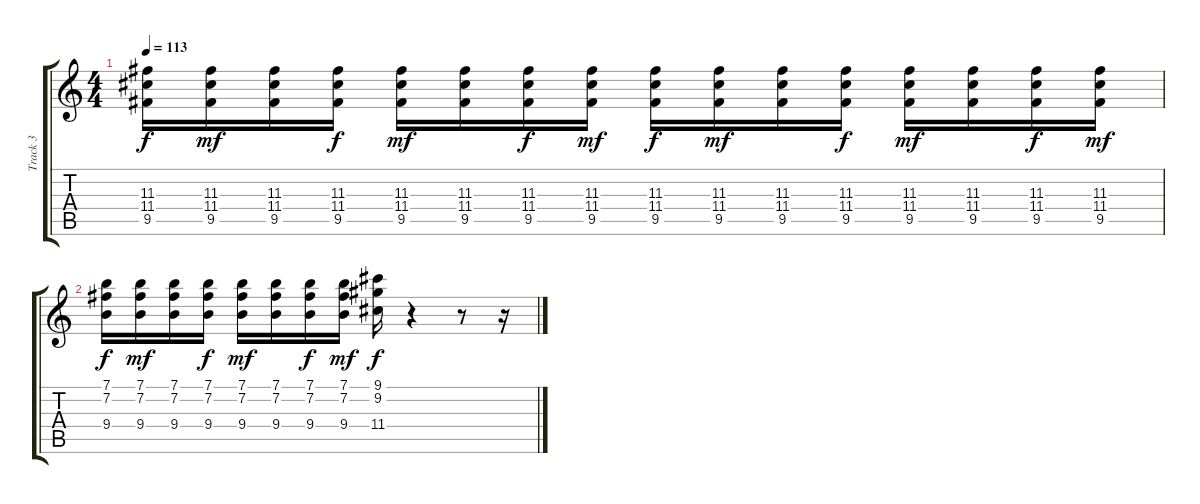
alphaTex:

\track ("Track 3" "Track 3") {instrument acousticguitarnylon}
\staff {score tabs}
\tuning (E4 B3 G3 D3 A2 E2) {hide}
\ts (4 4)
\tempo 113
\clef g2
\ks c
(11.3 11.4 9.5).16{dy f} (11.3 11.4 9.5).16{dy mf} (11.3 11.4 9.5).16 (11.3 11.4 9.5).16{dy f} (11.3 11.4 9.5).16{dy mf} (11.3 11.4 9.5).16 (11.3 11.4 9.5).16{dy f} (11.3 11.4 9.5).16{dy mf} (11.3 11.4 9.5).16{dy f} (11.3 11.4 9.5).16{dy mf} (11.3 11.4 9.5).16 (11.3 11.4 9.5).16{dy f} (11.3 11.4 9.5).16{dy mf} (11.3 11.4 9.5).16 (11.3 11.4 9.5).16{dy f} (11.3 11.4 9.5).16{dy mf} |
(7.1 7.2 9.4).16{dy f} (7.1 7.2 9.4).16{dy mf} (7.1 7.2 9.4).16 (7.1 7.2 9.4).16{dy f} (7.1 7.2 9.4).16{dy mf} (7.1 7.2 9.4).16 (7.1 7.2 9.4).16{dy f} (7.1 7.2 9.4).16{dy mf} (9.1 9.2 11.4).16{dy f} r.4 r.8 r.16
